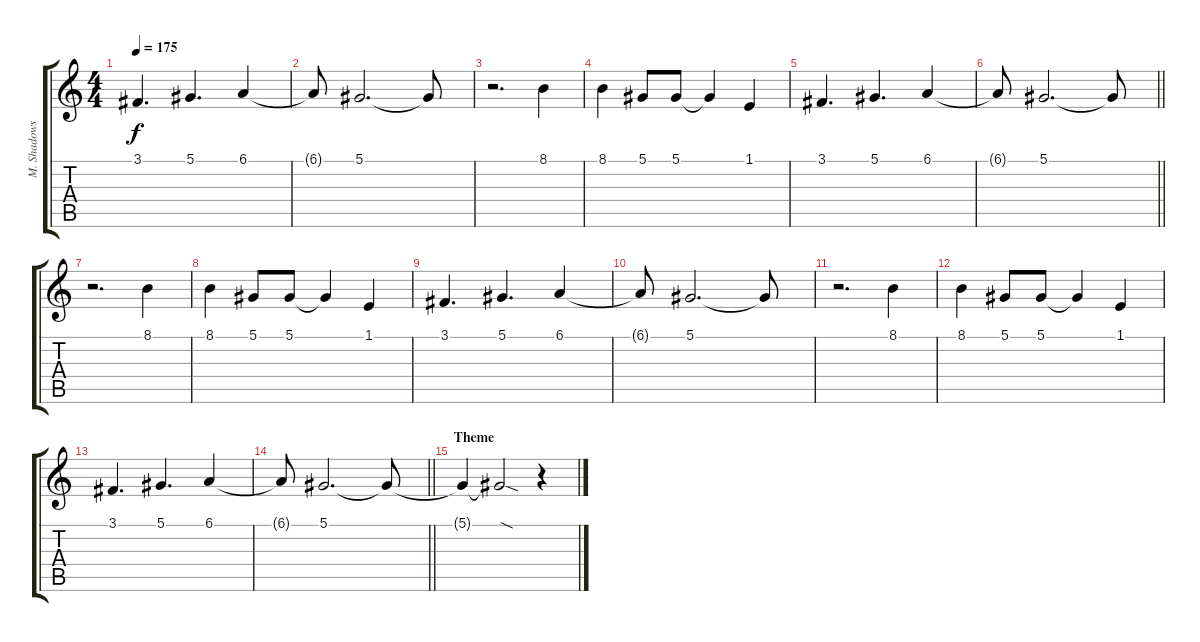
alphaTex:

\track ("M. Shadows" "M. Shadows") {instrument trombone}
\staff {score tabs}
\tuning (Eb4 Bb3 Gb3 Db3 Ab2 Db2) {hide}
\ts (4 4)
\tempo 175
\clef g2
\ks c
3.1.4{d dy f} 5.1.4{d} 6.1.4 |
6.1{t}.8 5.1.2{d} 5.1{t}.8 |
r.2{d} 8.1.4 |
8.1.4 5.1.8 5.1.8 5.1{t}.4 1.1.4 |
3.1.4{d} 5.1.4{d} 6.1.4 |
\barLineRight lightlight
6.1{t}.8 5.1.2{d} 5.1{t}.8 |
r.2{d} 8.1.4 |
8.1.4 5.1.8 5.1.8 5.1{t}.4 1.1.4 |
3.1.4{d} 5.1.4{d} 6.1.4 |
6.1{t}.8 5.1.2{d} 5.1{t}.8 |
r.2{d} 8.1.4 |
8.1.4 5.1.8 5.1.8 5.1{t}.4 1.1.4 |
3.1.4{d} 5.1.4{d} 6.1.4 |
\barLineRight lightlight
6.1{t}.8 5.1.2{d} 5.1{t}.8 |
\section ("" "Theme")
5.1{t}.4 5.1{sod t}.2 r.4
